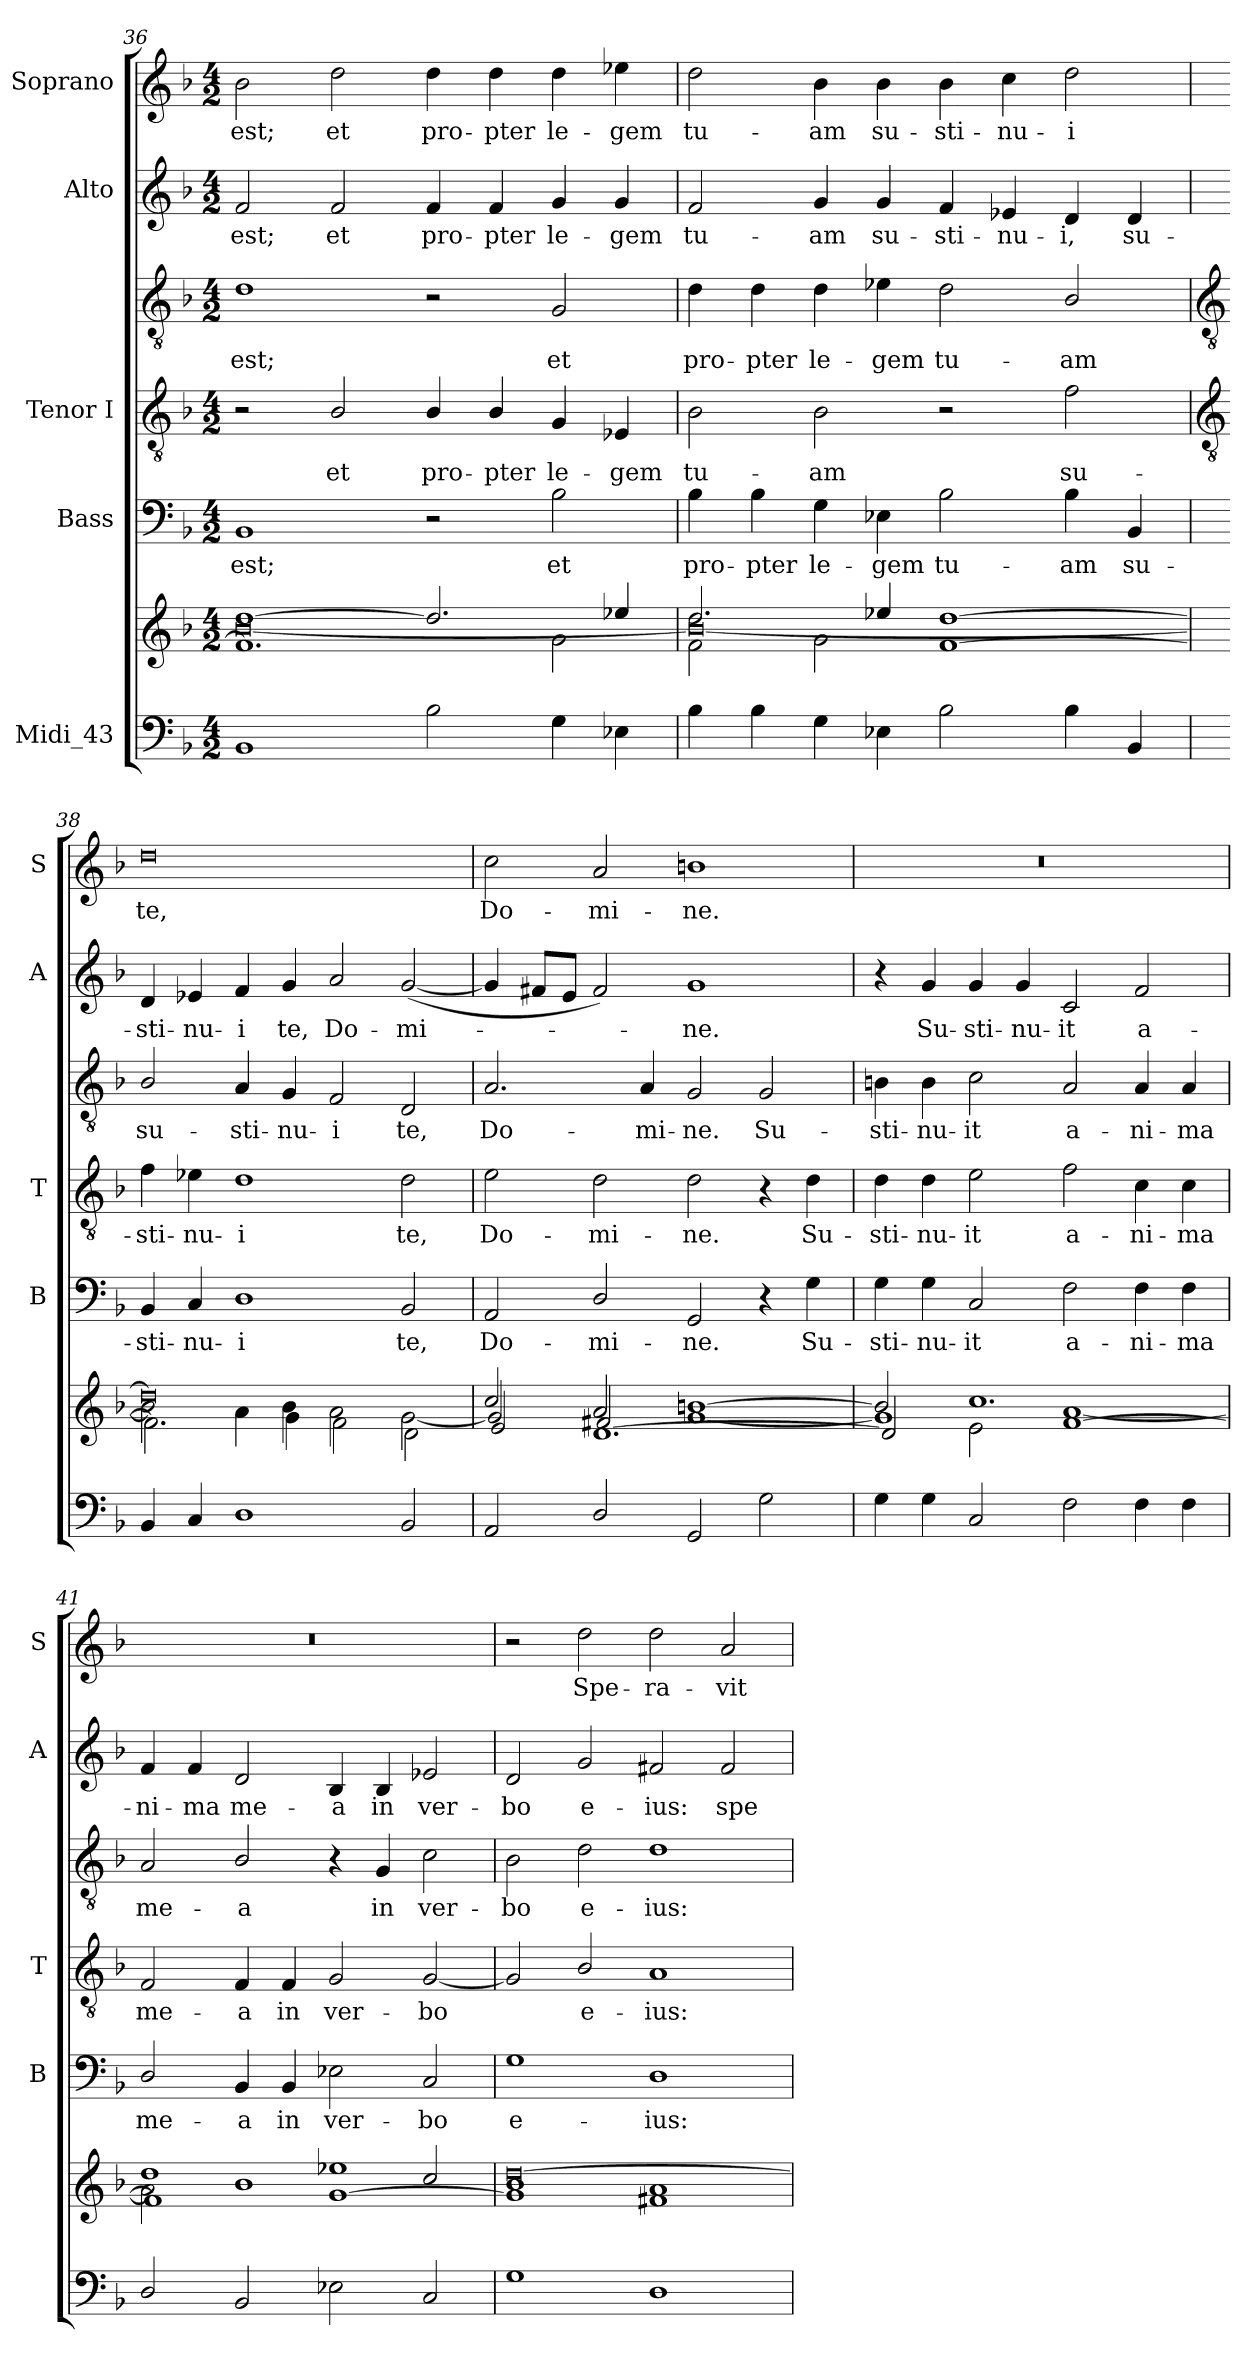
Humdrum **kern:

**kern	**kern	**kern	**text	**kern	**text	**kern	**text	**kern	**text	**kern	**text
*part5	*part5	*part4	*part4	*part3	*part3	*part3	*part3	*part2	*part2	*part1	*part1
*staff7	*staff6	*staff5	*staff5	*staff4	*staff4	*staff3	*staff3	*staff2	*staff2	*staff1	*staff1
*I"Midi_43	*	*I"Bass	*	*I"Tenor I	*	*	*	*I"Alto	*	*I"Soprano	*
*	*	*I'B	*	*I'T	*	*	*	*I'A	*	*I'S	*
*clefF4	*clefG2	*clefF4	*	*clefGv2	*	*clefGv2	*	*clefG2	*	*clefG2	*
*k[b-]	*k[b-]	*k[b-]	*	*k[b-]	*	*k[b-]	*	*k[b-]	*	*k[b-]	*
*F:	*F:	*F:	*	*F:	*	*F:	*	*F:	*	*F:	*
*M4/2	*M4/2	*M4/2	*	*M4/2	*	*M4/2	*	*M4/2	*	*M4/2	*
=36	=36	=36	=36	=36	=36	=36	=36	=36	=36	=36	=36
*	*^	*	*	*	*	*	*	*	*	*	*
*	*	*^	*	*	*	*	*	*	*	*	*	*
!	!	!	!	!	!LO:LY:b	!	!	!	!LO:LY:b	!	!LO:LY:b	!	!LO:LY:b
1BB-	[1dd/	[0b-\	1.f\]	1BB-	est;	2r	.	1d	est;	2f	est;	2b-	est;
!	!	!	!	!	!	!	!LO:LY:b	!	!	!	!LO:LY:b	!	!LO:LY:b
.	.	.	.	.	.	2B-/	et	.	.	2f	et	2dd	et
!	!	!	!	!	!	!	!LO:LY:b	!	!	!	!LO:LY:b	!	!LO:LY:b
2B-	2.dd/]	.	.	2r	.	4B-/	pro-	2r	.	4f	pro-	4dd	pro-
!	!	!	!	!	!	!	!LO:LY:b	!	!	!	!LO:LY:b	!	!LO:LY:b
.	.	.	.	.	.	4B-/	-pter	.	.	4f	-pter	4dd	-pter
!	!	!	!	!	!LO:LY:b	!	!LO:LY:b	!	!LO:LY:b	!	!LO:LY:b	!	!LO:LY:b
4G	.	.	2g\	2B-	et	4G	le-	2G	et	4g	le-	4dd	le-
!	!	!	!	!	!	!	!LO:LY:b	!	!	!	!LO:LY:b	!	!LO:LY:b
4E-X	4ee-X/	.	.	.	.	4E-X	-gem	.	.	4g	-gem	4ee-X	-gem
=37	=37	=37	=37	=37	=37	=37	=37	=37	=37	=37	=37	=37	=37
!	!	!	!	!	!LO:LY:b	!	!LO:LY:b	!	!LO:LY:b	!	!LO:LY:b	!	!LO:LY:b
4B-	2.dd/	0b-\_	2f\	4B-	pro-	2B-	tu-	4d	pro-	2f	tu-	2dd	tu-
!	!	!	!	!	!LO:LY:b	!	!	!	!LO:LY:b	!	!	!	!
4B-	.	.	.	4B-	-pter	.	.	4d	-pter	.	.	.	.
!	!	!	!	!	!LO:LY:b	!	!LO:LY:b	!	!LO:LY:b	!	!LO:LY:b	!	!LO:LY:b
4G	.	.	2g\	4G	le-	2B-	-am	4d	le-	4g	-am	4b-	-am
!	!	!	!	!	!LO:LY:b	!	!	!	!LO:LY:b	!	!LO:LY:b	!	!LO:LY:b
4E-X	4ee-X/	.	.	4E-X	-gem	.	.	4e-X	-gem	4g	su-	4b-	su-
!	!	!	!	!	!LO:LY:b	!	!	!	!LO:LY:b	!	!LO:LY:b	!	!LO:LY:b
2B-	[1dd/	.	[1f\	2B-	tu-	2r	.	2d	tu-	4f	-sti-	4b-	-sti-
!	!	!	!	!	!	!	!	!	!	!	!LO:LY:b	!	!LO:LY:b
.	.	.	.	.	.	.	.	.	.	4e-X	-nu-	4cc	-nu-
!	!	!	!	!	!LO:LY:b	!	!LO:LY:b	!	!LO:LY:b	!	!LO:LY:b	!	!LO:LY:b
4B-	.	.	.	4B-	-am	2f	su-	2B-/	-am	4d	-i,	2dd	-i
!	!	!	!	!	!LO:LY:b	!	!	!	!	!	!LO:LY:b	!	!
4BB-	.	.	.	4BB-	su-	.	.	.	.	4d	su-	.	.
!!LO:LB:g=z
=38	=38	=38	=38	=38	=38	=38	=38	=38	=38	=38	=38	=38	=38
*	*	*	*	*	*	*clefGv2	*	*clefGv2	*	*	*	*	*
!	!	!	!	!	!LO:LY:b	!	!LO:LY:b	!	!LO:LY:b	!	!LO:LY:b	!	!LO:LY:b
4BB-	0dd/]	2b-\]	2.f\]	4BB-	-sti-	4f	sti-	2B-/	-su-	4d	-sti-	0dd	te,
!	!	!	!	!	!LO:LY:b	!	!LO:LY:b	!	!	!	!LO:LY:b	!	!
4C	.	.	.	4C	-nu-	4e-X	-nu-	.	.	4e-X	-nu-	.	.
!	!	!	!	!	!LO:LY:b	!	!LO:LY:b	!	!LO:LY:b	!	!LO:LY:b	!	!
1D	.	4a\	.	1D	-i	1d	-i	4A	-sti-	4f	-i	.	.
!	!	!	!	!	!	!	!	!	!LO:LY:b	!	!LO:LY:b	!	!
.	.	4b-\	4g\	.	.	.	.	4G	-nu-	4g	te,	.	.
!	!	!	!	!	!	!	!	!	!LO:LY:b	!	!LO:LY:b	!	!
.	.	2a\	2f\	.	.	.	.	2F	-i	2a	Do-	.	.
!	!	!	!	!	!LO:LY:b	!	!LO:LY:b	!	!LO:LY:b	!	!LO:LY:b	!	!
2BB-	.	[2g\	2d\	2BB-	te,	2d	te,	2D	te,	(<[2g	-mi-	.	.
=39	=39	=39	=39	=39	=39	=39	=39	=39	=39	=39	=39	=39	=39
!	!	!	!	!	!LO:LY:b	!	!LO:LY:b	!	!LO:LY:b	!	!	!	!LO:LY:b
2AA	2cc/	2g/]	2e/	2AA	Do-	2e	-Do-	2.A	Do-	4g]	.	2cc	Do-
.	.	.	.	.	.	.	.	.	.	8f#XL	.	.	.
.	.	.	.	.	.	.	.	.	.	8eJ	.	.	.
!	!	!	!	!	!LO:LY:b	!	!LO:LY:b	!	!	!	!	!	!LO:LY:b
2D/	2a/	2f#X/	[1.d\	2D/	-mi-	2d	-mi-	.	.	2f#)	.	2a	-mi-
!	!	!	!	!	!	!	!	!	!LO:LY:b	!	!	!	!
.	.	.	.	.	.	.	.	4A	-mi-	.	.	.	.
!	!	!	!	!	!LO:LY:b	!	!LO:LY:b	!	!LO:LY:b	!	!LO:LY:b	!	!LO:LY:b
2GG	[1bn/	[1g\	.	2GG	-ne.	2d	-ne.	2G	-ne.	1g	ne.	1bn	-ne.
!	!	!	!	!	!	!	!	!	!LO:LY:b	!	!	!	!
2G	.	.	.	4r	.	4r	.	2G	Su-	.	.	.	.
!	!	!	!	!	!LO:LY:b	!	!LO:LY:b	!	!	!	!	!	!
.	.	.	.	4G	Su-	4d	Su-	.	.	.	.	.	.
=40	=40	=40	=40	=40	=40	=40	=40	=40	=40	=40	=40	=40	=40
!	!	!	!	!	!LO:LY:b	!	!LO:LY:b	!	!LO:LY:b	!	!	!	!
4G	2b/]	1g\]	2d/]	4G	-sti-	4d	sti-	4Bn	-sti-	4r	.	0r	.
!	!	!	!	!	!LO:LY:b	!	!LO:LY:b	!	!LO:LY:b	!	!LO:LY:b	!	!
4G	.	.	.	4G	-nu-	4d	-nu-	4B	-nu-	4g	Su-	.	.
!	!	!	!	!	!LO:LY:b	!	!LO:LY:b	!	!LO:LY:b	!	!LO:LY:b	!	!
2C	1.cc/	.	2e\	2C	-it	2e	-it	2c	-it	4g	-sti-	.	.
!	!	!	!	!	!	!	!	!	!	!	!LO:LY:b	!	!
.	.	.	.	.	.	.	.	.	.	4g	-nu-	.	.
!	!	!	!	!	!LO:LY:b	!	!LO:LY:b	!	!LO:LY:b	!	!LO:LY:b	!	!
2F	.	[1a\	[1f\	2F	a-	2f	a-	2A	a-	2c	-it	.	.
!	!	!	!	!	!LO:LY:b	!	!LO:LY:b	!	!LO:LY:b	!	!LO:LY:b	!	!
4F	.	.	.	4F	-ni-	4c	-ni-	4A	-ni-	2f	a-	.	.
!	!	!	!	!	!LO:LY:b	!	!LO:LY:b	!	!LO:LY:b	!	!	!	!
4F	.	.	.	4F	-ma	4c	-ma	4A	-ma	.	.	.	.
=41	=41	=41	=41	=41	=41	=41	=41	=41	=41	=41	=41	=41	=41
!	!	!	!	!	!LO:LY:b	!	!LO:LY:b	!	!LO:LY:b	!	!LO:LY:b	!	!
2D/	1dd/	2a\]	1f\]	2D/	me-	2F	-me-	2A	me-	4f	-ni-	0r	.
!	!	!	!	!	!	!	!	!	!	!	!LO:LY:b	!	!
.	.	.	.	.	.	.	.	.	.	4f	-ma	.	.
!	!	!	!	!	!LO:LY:b	!	!LO:LY:b	!	!LO:LY:b	!	!LO:LY:b	!	!
2BB-	.	1b-\	.	4BB-	-a	4F	-a	2B-/	-a	2d	me-	.	.
!	!	!	!	!	!LO:LY:b	!	!LO:LY:b	!	!	!	!	!	!
.	.	.	.	4BB-	in	4F	in	.	.	.	.	.	.
!	!	!	!	!	!LO:LY:b	!	!LO:LY:b	!	!	!	!LO:LY:b	!	!
2E-X	1ee-X/	.	[1g\	2E-X	ver-	2G	ver-	4r	.	4B-	-a	.	.
!	!	!	!	!	!	!	!	!	!LO:LY:b	!	!LO:LY:b	!	!
.	.	.	.	.	.	.	.	4G	in	4B-	in	.	.
!	!	!	!	!	!LO:LY:b	!	!LO:LY:b	!	!LO:LY:b	!	!LO:LY:b	!	!
2C	.	2cc/	.	2C	-bo	[2G	-bo	2c	ver-	2e-X	ver-	.	.
=42	=42	=42	=42	=42	=42	=42	=42	=42	=42	=42	=42	=42	=42
!	!	!	!	!	!LO:LY:b	!	!	!	!LO:LY:b	!	!LO:LY:b	!	!
1G	[0dd/	1b-\	1g\]	1G	e-	2G]	.	2B-	bo	2d	-bo	2r	.
!	!	!	!	!	!	!	!LO:LY:b	!	!LO:LY:b	!	!LO:LY:b	!	!LO:LY:b
.	.	.	.	.	.	2B-/	e-	2d	e-	2g	e-	2dd	Spe-
!	!	!	!	!	!LO:LY:b	!	!LO:LY:b	!	!LO:LY:b	!	!LO:LY:b	!	!LO:LY:b
1D	.	1a\	1f#X\	1D	-ius:	1A	-ius:	1d	-ius:	2f#X	-ius:	2dd	-ra-
!	!	!	!	!	!	!	!	!	!	!	!LO:LY:b	!	!LO:LY:b
.	.	.	.	.	.	.	.	.	.	2f#	spe-	2a	-vit
*	*v	*v	*v	*	*	*	*	*	*	*	*	*	*
=	=	=	=	=	=	=	=	=	=	=	=
*-	*-	*-	*-	*-	*-	*-	*-	*-	*-	*-	*-
